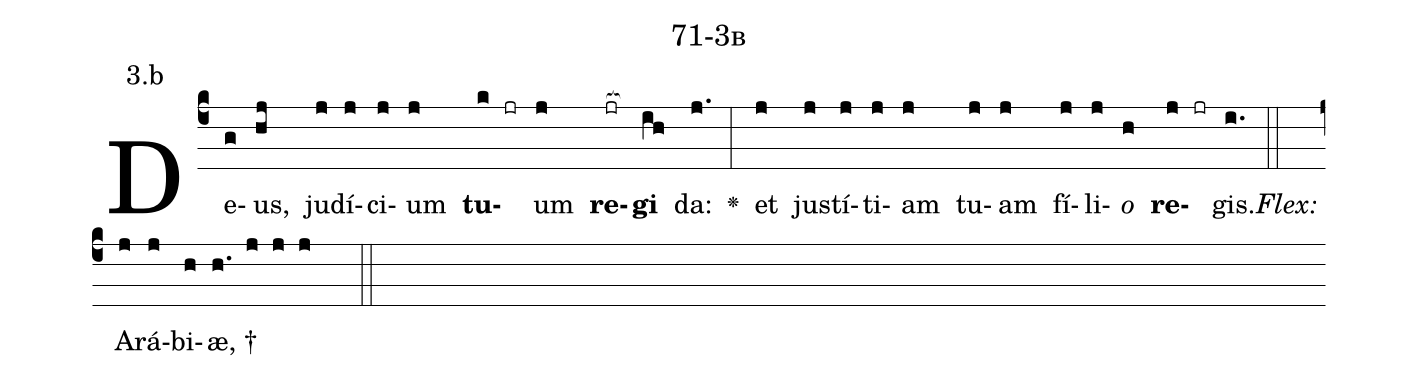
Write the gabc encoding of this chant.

name: 71-3b;
annotation: 3.b;
%%
(c4)De(g)us,(hj) ju(j)dí(j)ci(j)um(j) <b>tu</b>(k jr)um(j) <b>re</b>(jr[ocb:1{])<b>gi</b>(ih[ocb:0}]) da:(j.) <v>\greheightstar</v>(:) et(j) jus(j)tí(j)ti(j)am(j) tu(j)am(j) fí(j)li(j)<i>o</i>(h) <b>re</b>(j jr)gis.(i.) (::)
<i>Flex:</i>()  A(j)rá(j)bi(h)æ, †(h. j j j  ::)

%E(j) u(j) o(j) u(h) a(j) e.(i.) (::)
